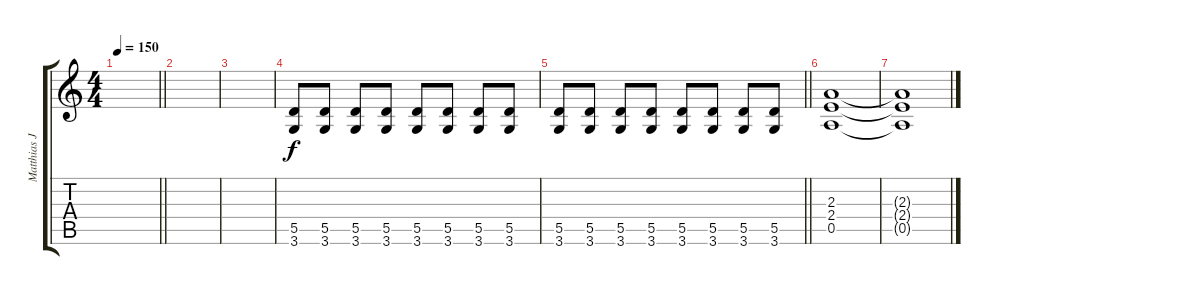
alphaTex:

\track ("Matthias Jabs" "Matthias J") {instrument overdrivenguitar}
\staff {score tabs}
\tuning (E4 B3 G3 D3 A2 E2) {hide}
\ts (4 4)
\tempo 150
\clef g2
\barLineRight lightlight
\ks c
|
|
|
(5.5 3.6).8{volume 7} (5.5 3.6).8 (5.5 3.6).8 (5.5 3.6).8{volume 9} (5.5 3.6).8 (5.5 3.6).8 (5.5 3.6).8 (5.5 3.6).8{volume 12} |
\barLineRight lightlight
(5.5 3.6).8{volume 16} (5.5 3.6).8 (5.5 3.6).8 (5.5 3.6).8 (5.5 3.6).8 (5.5 3.6).8 (5.5 3.6).8 (5.5 3.6).8 |
(2.3 2.4 0.5).1 |
(2.3{t} 2.4{t} 0.5{t}).1
